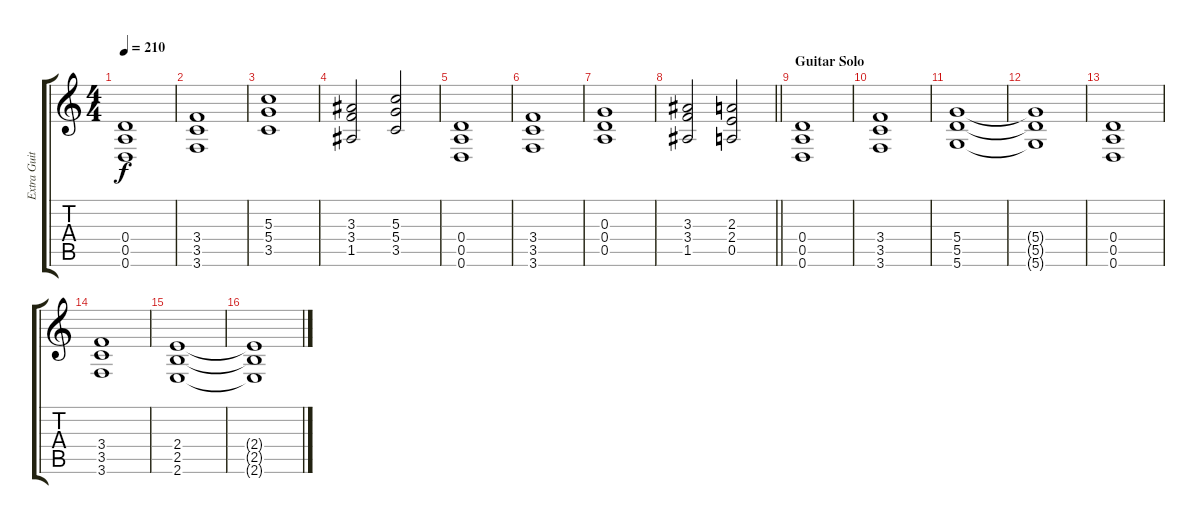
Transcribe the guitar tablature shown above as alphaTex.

\track ("Extra Guitar" "Extra Guit") {instrument distortionguitar}
\staff {score tabs}
\tuning (E4 B3 G3 D3 A2 D2) {hide}
\ts (4 4)
\tempo 210
\clef g2
\ks c
(0.4 0.5 0.6).1{dy f} |
(3.4 3.5 3.6).1 |
(5.3 5.4 3.5).1 |
(3.3 3.4 1.5).2 (5.3 5.4 3.5).2 |
(0.4 0.5 0.6).1 |
(3.4 3.5 3.6).1 |
(0.3 0.4 0.5).1 |
\barLineRight lightlight
(3.3 3.4 1.5).2 (2.3 2.4 0.5).2 |
\section ("" "Guitar Solo")
(0.4 0.5 0.6).1{volume 12 balance 5} |
(3.4 3.5 3.6).1 |
(5.4 5.5 5.6).1 |
(5.4{t} 5.5{t} 5.6{t}).1 |
(0.4 0.5 0.6).1 |
(3.4 3.5 3.6).1 |
(2.4 2.5 2.6).1 |
(2.4{t} 2.5{t} 2.6{t}).1
